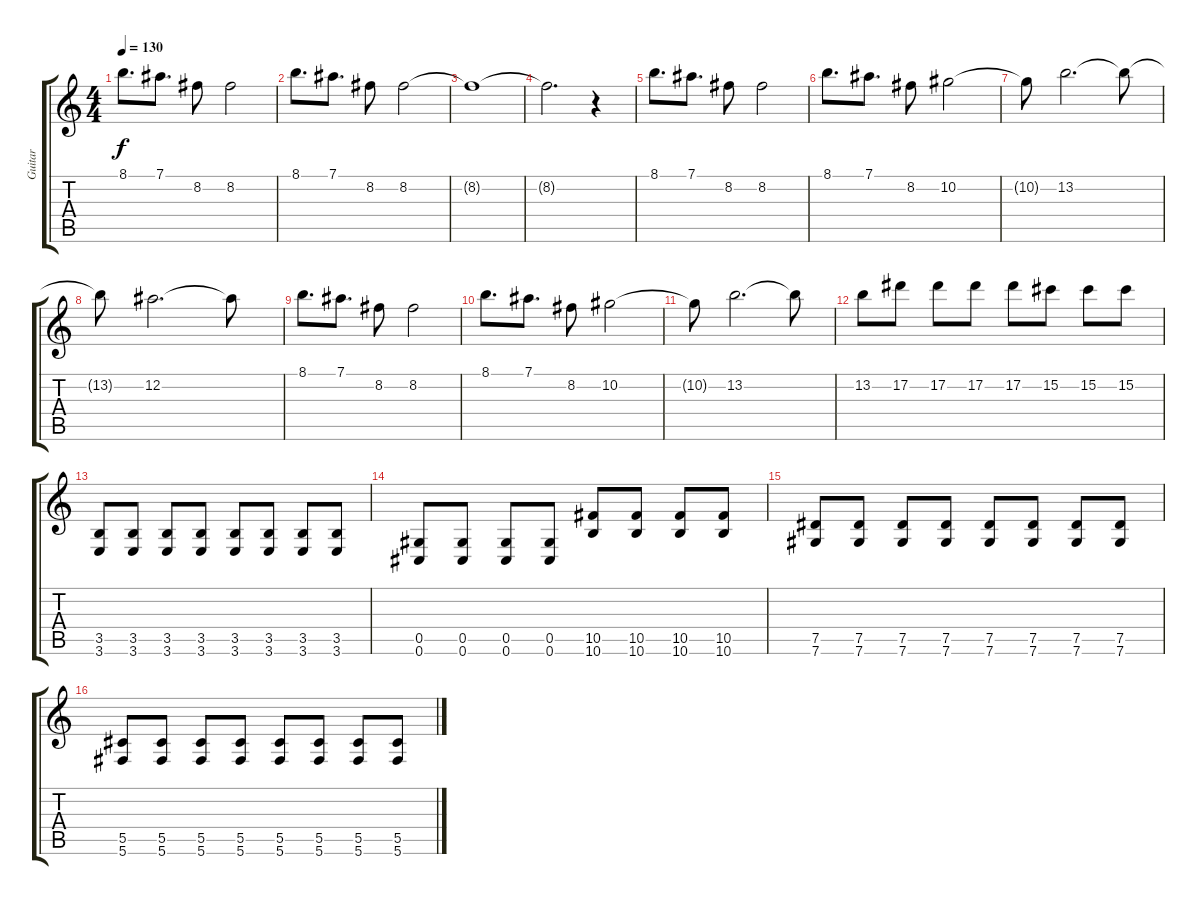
\track ("Guitar" "Guitar") {instrument distortionguitar}
\staff {score tabs}
\tuning (Eb4 Bb3 Gb3 Db3 Ab2 Db2) {hide}
\ts (4 4)
\tempo 130
\clef g2
\ks c
8.1.8{d dy f} 7.1.8{d} 8.2.8 8.2.2 |
8.1.8{d} 7.1.8{d} 8.2.8 8.2.2 |
8.2{t}.1 |
8.2{t}.2{d} r.4 |
8.1.8{d} 7.1.8{d} 8.2.8 8.2.2 |
8.1.8{d} 7.1.8{d} 8.2.8 10.2.2 |
10.2{t}.8 13.2.2{d} 13.2{t}.8 |
13.2{t}.8 12.2.2{d} 12.2{t}.8 |
8.1.8{d} 7.1.8{d} 8.2.8 8.2.2 |
8.1.8{d} 7.1.8{d} 8.2.8 10.2.2 |
10.2{t}.8 13.2.2{d} 13.2{t}.8 |
13.2.8 17.2.8 17.2.8 17.2.8 17.2.8 15.2.8 15.2.8 15.2.8 |
(3.5 3.6).8 (3.5 3.6).8 (3.5 3.6).8 (3.5 3.6).8 (3.5 3.6).8 (3.5 3.6).8 (3.5 3.6).8 (3.5 3.6).8 |
(0.5 0.6).8 (0.5 0.6).8 (0.5 0.6).8 (0.5 0.6).8 (10.5 10.6).8 (10.5 10.6).8 (10.5 10.6).8 (10.5 10.6).8 |
(7.5 7.6).8 (7.5 7.6).8 (7.5 7.6).8 (7.5 7.6).8 (7.5 7.6).8 (7.5 7.6).8 (7.5 7.6).8 (7.5 7.6).8 |
(5.5 5.6).8 (5.5 5.6).8 (5.5 5.6).8 (5.5 5.6).8 (5.5 5.6).8 (5.5 5.6).8 (5.5 5.6).8 (5.5 5.6).8
